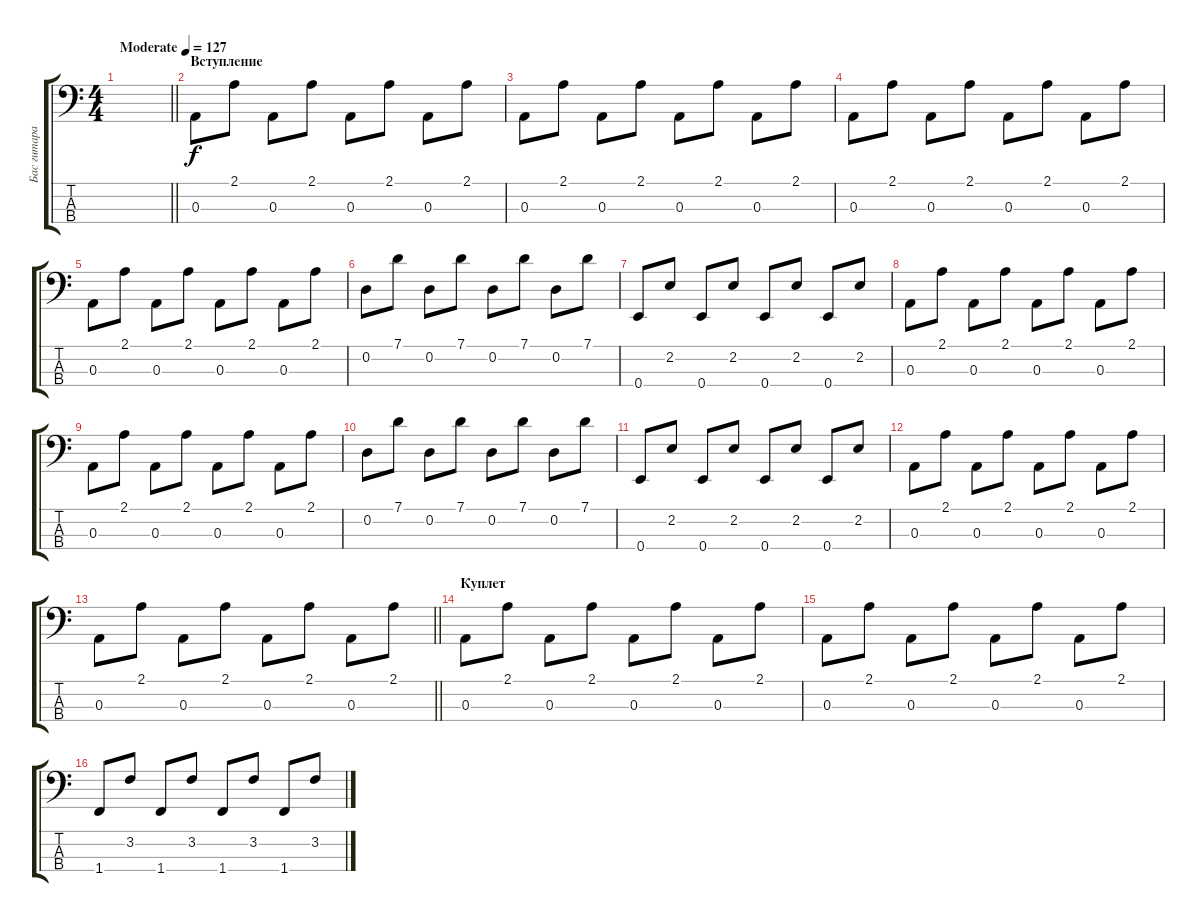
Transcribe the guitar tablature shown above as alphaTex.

\track ("Бас гитара" "Бас гитара") {solo instrument synthbass2}
\staff {score tabs}
\tuning (G2 D2 A1 E1) {hide}
\ts (4 4)
\tempo (127 "Moderate")
\clef f4
\barLineRight lightlight
\ks c
|
\section ("" "Вступление")
0.3.8 2.1.8 0.3.8 2.1.8 0.3.8 2.1.8 0.3.8 2.1.8 |
0.3.8 2.1.8 0.3.8 2.1.8 0.3.8 2.1.8 0.3.8 2.1.8 |
0.3.8 2.1.8 0.3.8 2.1.8 0.3.8 2.1.8 0.3.8 2.1.8 |
0.3.8 2.1.8 0.3.8 2.1.8 0.3.8 2.1.8 0.3.8 2.1.8 |
0.2.8 7.1.8 0.2.8 7.1.8 0.2.8 7.1.8 0.2.8 7.1.8 |
0.4.8 2.2.8 0.4.8 2.2.8 0.4.8 2.2.8 0.4.8 2.2.8 |
0.3.8 2.1.8 0.3.8 2.1.8 0.3.8 2.1.8 0.3.8 2.1.8 |
0.3.8 2.1.8 0.3.8 2.1.8 0.3.8 2.1.8 0.3.8 2.1.8 |
0.2.8 7.1.8 0.2.8 7.1.8 0.2.8 7.1.8 0.2.8 7.1.8 |
0.4.8 2.2.8 0.4.8 2.2.8 0.4.8 2.2.8 0.4.8 2.2.8 |
0.3.8 2.1.8 0.3.8 2.1.8 0.3.8 2.1.8 0.3.8 2.1.8 |
\barLineRight lightlight
0.3.8 2.1.8 0.3.8 2.1.8 0.3.8 2.1.8 0.3.8 2.1.8 |
\section ("" "Куплет")
0.3.8 2.1.8 0.3.8 2.1.8 0.3.8 2.1.8 0.3.8 2.1.8 |
0.3.8 2.1.8 0.3.8 2.1.8 0.3.8 2.1.8 0.3.8 2.1.8 |
1.4.8 3.2.8 1.4.8 3.2.8 1.4.8 3.2.8 1.4.8 3.2.8
